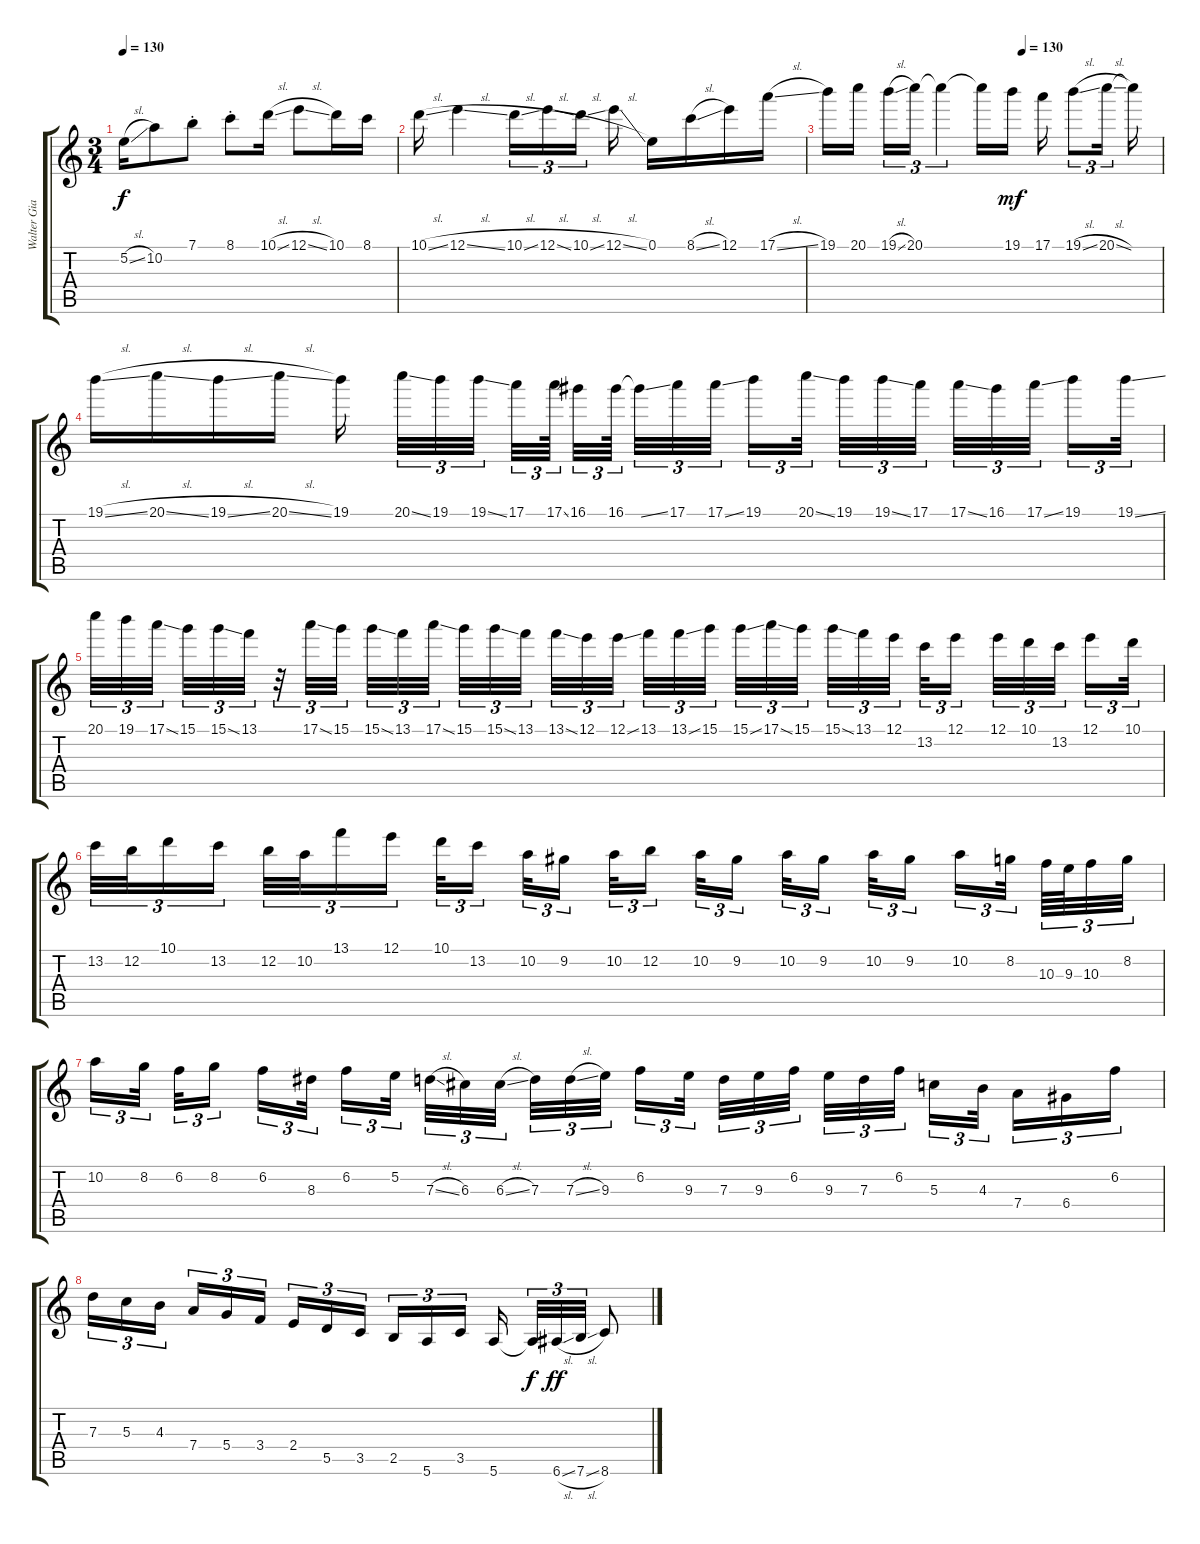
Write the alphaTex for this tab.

\track ("Walter Giardino" "Walter Gia") {instrument distortionguitar}
\staff {score tabs}
\tuning (E4 B3 G3 D3 A2 E2) {hide}
\ts (3 4)
\tempo 130
\clef g2
\ks c
5.2{sl}.16{dy f} 10.2.8 7.1{st}.8 8.1{st}.8 10.1{sl}.16 12.1{sl}.8 10.1.16 8.1.16 |
10.1{sl}.16 12.1{sl}.4 10.1{sl}.16{tu (3 2)} 12.1{sl}.16{tu (3 2)} 10.1{sl}.16{tu (3 2) beam splitsecondary} 12.1{sl}.16 0.1.16 8.1{sl}.16 12.1.16 17.1{sl}.16 |
\tempo (130 0.5833333333333334)
19.1.16 20.1.16{beam splitsecondary} 19.1{sl}.16{tu (3 2)} 20.1.16{tu (3 2)} 20.1{t}.4{tu (3 2)} 20.1{t}.16 19.1.16{dy mf} 17.1.16 19.1{sl}.8{tu (3 2)} 20.1{sl}.16{tu (3 2)} 20.1{t}.16 |
19.1{sl}.16 20.1{sl}.16 19.1{sl}.16 20.1{sl}.16 19.1.16{beam splitsecondary} 20.1{ss}.32{tu (3 2)} 19.1.32{tu (3 2)} 19.1{ss}.32{tu (3 2) beam splitsecondary} 17.1.32{tu (3 2)} 17.1{ss}.64{tu (3 2) beam splitsecondary} 16.1.32{tu (3 2)} 16.1.64{tu (3 2) beam splitsecondary} 16.1{ss t}.32{tu (3 2)} 17.1.32{tu (3 2)} 17.1{ss}.32{tu (3 2)} 19.1.16{tu (3 2)} 20.1{ss}.32{tu (3 2) beam splitsecondary} 19.1.32{tu (3 2)} 19.1{ss}.32{tu (3 2)} 17.1.32{tu (3 2) beam splitsecondary} 17.1{ss}.32{tu (3 2)} 16.1.32{tu (3 2)} 17.1{ss}.32{tu (3 2) beam splitsecondary} 19.1.16{tu (3 2)} 19.1{ss}.32{tu (3 2)} |
20.1.32{tu (3 2)} 19.1.32{tu (3 2)} 17.1{ss}.32{tu (3 2) beam splitsecondary} 15.1.32{tu (3 2)} 15.1{ss}.32{tu (3 2)} 13.1.32{tu (3 2)} r.32{tu (3 2)} 17.1{ss}.32{tu (3 2)} 15.1.32{tu (3 2) beam splitsecondary} 15.1{ss}.32{tu (3 2)} 13.1.32{tu (3 2)} 17.1{ss}.32{tu (3 2)} 15.1.32{tu (3 2)} 15.1{ss}.32{tu (3 2)} 13.1.32{tu (3 2) beam splitsecondary} 13.1{ss}.32{tu (3 2)} 12.1.32{tu (3 2)} 12.1{ss}.32{tu (3 2) beam splitsecondary} 13.1.32{tu (3 2)} 13.1{ss}.32{tu (3 2)} 15.1.32{tu (3 2) beam splitsecondary} 15.1{ss}.32{tu (3 2)} 17.1{ss}.32{tu (3 2)} 15.1.32{tu (3 2)} 15.1{ss}.32{tu (3 2)} 13.1.32{tu (3 2)} 12.1.32{tu (3 2) beam splitsecondary} 13.2.32{tu (3 2)} 12.1.16{tu (3 2) beam splitsecondary} 12.1.32{tu (3 2)} 10.1.32{tu (3 2)} 13.2.32{tu (3 2) beam splitsecondary} 12.1.16{tu (3 2)} 10.1.32{tu (3 2)} |
13.2.32{tu (3 2)} 12.2.32{tu (3 2)} 10.1.16{tu (3 2)} 13.2.16{tu (3 2) beam splitsecondary} 12.2.32{tu (3 2)} 10.2.32{tu (3 2)} 13.1.16{tu (3 2)} 12.1.16{tu (3 2)} 10.1.32{tu (3 2)} 13.2.16{tu (3 2) beam splitsecondary} 10.2.32{tu (3 2)} 9.2.16{tu (3 2) beam splitsecondary} 10.2.32{tu (3 2)} 12.2.16{tu (3 2) beam splitsecondary} 10.2.32{tu (3 2)} 9.2.16{tu (3 2)} 10.2.32{tu (3 2)} 9.2.16{tu (3 2) beam splitsecondary} 10.2.32{tu (3 2)} 9.2.16{tu (3 2) beam splitsecondary} 10.2.16{tu (3 2)} 8.2.32{tu (3 2) beam splitsecondary} 10.3.64{tu (3 2)} 9.3.64{tu (3 2)} 10.3.32{tu (3 2)} 8.2.32{tu (3 2)} |
10.2.16{tu (3 2)} 8.2.32{tu (3 2) beam splitsecondary} 6.2.32{tu (3 2)} 8.2.16{tu (3 2) beam splitsecondary} 6.2.16{tu (3 2)} 8.3.32{tu (3 2) beam splitsecondary} 6.2.16{tu (3 2)} 5.2.32{tu (3 2)} 7.3{sl}.32{tu (3 2)} 6.3.32{tu (3 2)} 6.3{sl}.32{tu (3 2) beam splitsecondary} 7.3.32{tu (3 2)} 7.3{sl}.32{tu (3 2)} 9.3.32{tu (3 2) beam splitsecondary} 6.2.16{tu (3 2)} 9.3.32{tu (3 2) beam splitsecondary} 7.3.32{tu (3 2)} 9.3.32{tu (3 2)} 6.2.32{tu (3 2)} 9.3.32{tu (3 2)} 7.3.32{tu (3 2)} 6.2.32{tu (3 2) beam splitsecondary} 5.3.16{tu (3 2)} 4.3.32{tu (3 2) beam splitsecondary} 7.4.16{tu (3 2)} 6.4.16{tu (3 2)} 6.2.16{tu (3 2)} |
7.3.16{tu (3 2)} 5.3.16{tu (3 2)} 4.3.16{tu (3 2) beam splitsecondary} 7.4.16{tu (3 2)} 5.4.16{tu (3 2)} 3.4.16{tu (3 2)} 2.4.16{tu (3 2)} 5.5.16{tu (3 2)} 3.5.16{tu (3 2) beam splitsecondary} 2.5.16{tu (3 2)} 5.6.16{tu (3 2)} 3.5.16{tu (3 2)} 5.6.16{beam splitsecondary} 5.6{t}.32{tu (3 2) dy f} 6.6{sl}.32{tu (3 2) dy ff} 7.6{sl}.32{tu (3 2)} 8.6{sl}.8
